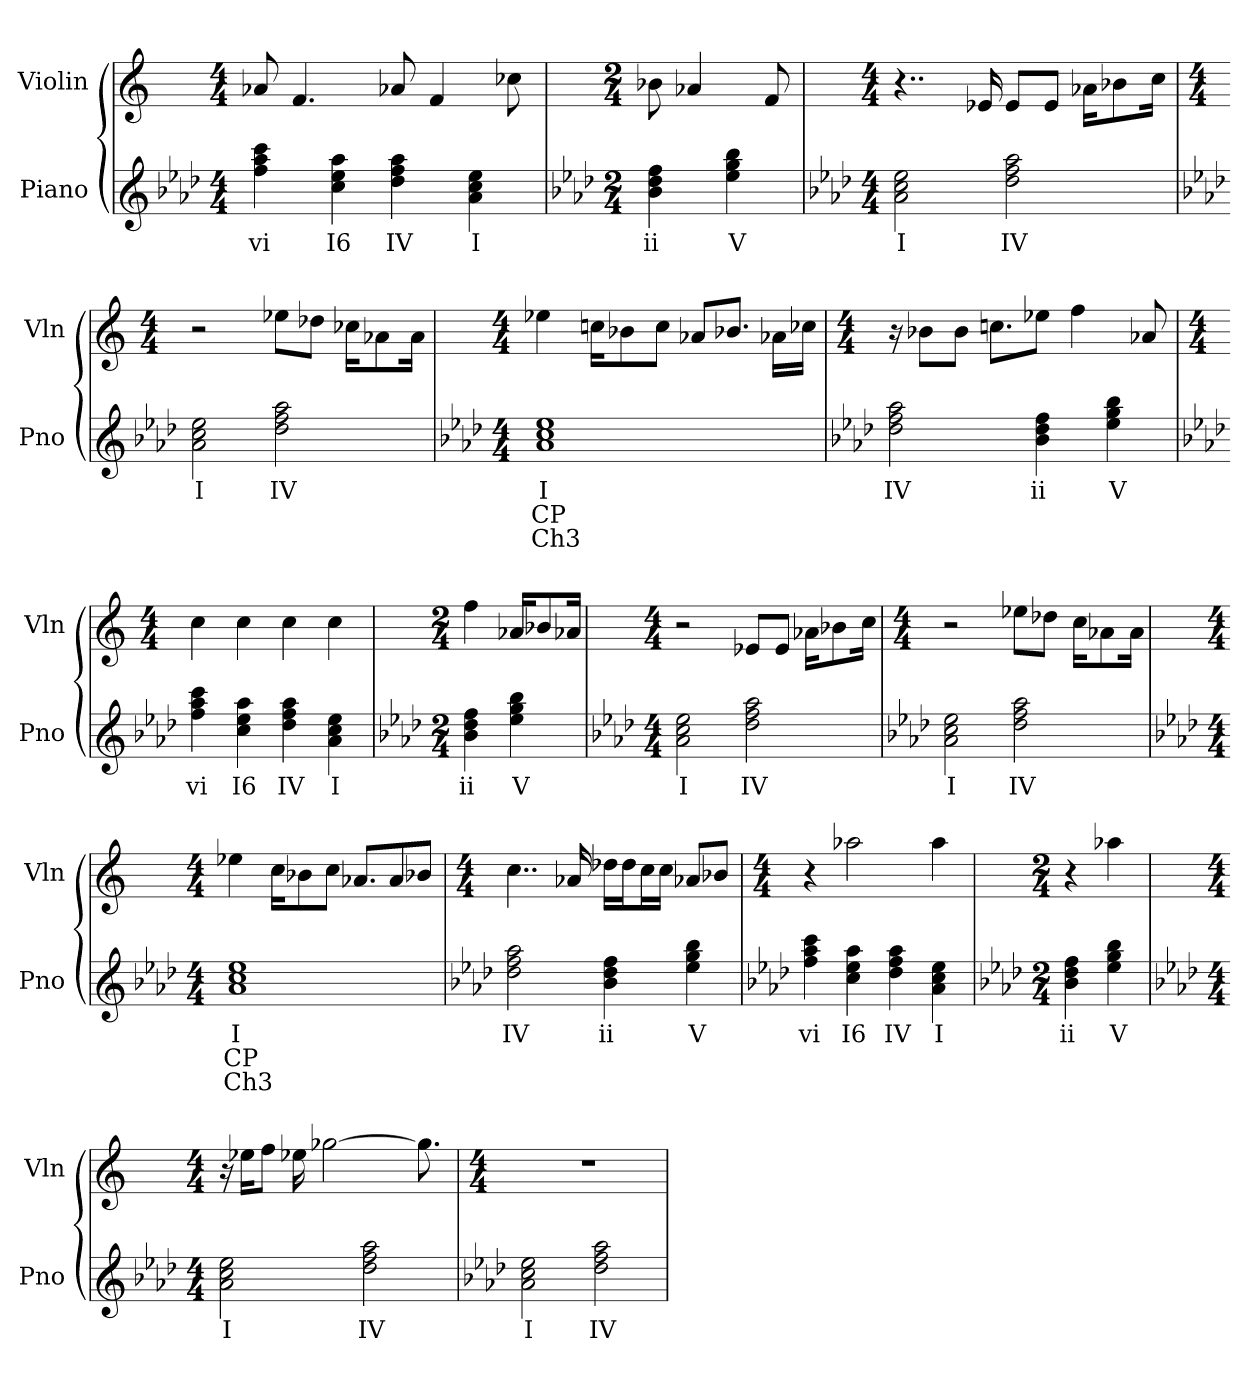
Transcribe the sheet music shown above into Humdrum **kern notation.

**kern	**text	**text	**text	**kern
*part2	*part2	*part2	*part2	*part1
*staff2	*staff2	*staff2	*staff2	*staff1
*I"Piano	*	*	*	*I"Violin
*I'Pno	*	*	*	*I'Vln
*k[b-e-a-d-]	*	*	*	*
*A-:	*	*	*	*
*M4/4	*	*	*	*M4/4
=	=	=	=	=
4ff 4aa- 4ccc	vi	.	.	8a-X
.	.	.	.	4.f
4cc 4ee- 4aa-	I6	.	.	.
4dd- 4ff 4aa-	IV	.	.	8a-X
.	.	.	.	4f
4a- 4cc 4ee-	I	.	.	.
.	.	.	.	8cc-X
=	=	=	=	=
*k[b-e-a-d-]	*	*	*	*
*A-:	*	*	*	*
*M2/4	*	*	*	*M2/4
4b- 4dd- 4ff	ii	.	.	8b-X
.	.	.	.	4a-X
4ee- 4gg 4bb-	V	.	.	.
.	.	.	.	8f
=	=	=	=	=
*k[b-e-a-d-]	*	*	*	*
*A-:	*	*	*	*
*M4/4	*	*	*	*M4/4
2a- 2cc 2ee-	I	.	.	4..r
.	.	.	.	16e-X
2dd- 2ff 2aa-	IV	.	.	8e-L
.	.	.	.	8e-J
.	.	.	.	16a-XKL
.	.	.	.	8b-X
.	.	.	.	16ccJk
=	=	=	=	=
*k[b-e-a-d-]	*	*	*	*
*A-:	*	*	*	*
*	*	*	*	*M4/4
2a- 2cc 2ee-	I	.	.	2r
2dd- 2ff 2aa-	IV	.	.	8ee-XL
.	.	.	.	8dd-XJ
.	.	.	.	16cc-XKL
.	.	.	.	8a-X
.	.	.	.	16a-Jk
=	=	=	=	=
*k[b-e-a-d-]	*	*	*	*
*A-:	*	*	*	*
*M4/4	*	*	*	*M4/4
1a- 1cc 1ee-	I	CP	Ch3	4ee-X
.	.	.	.	16ccnKL
.	.	.	.	8b-X
.	.	.	.	8ccJ
.	.	.	.	8a-XL
.	.	.	.	8.b-XJ
.	.	.	.	16a-XLL
.	.	.	.	16cc-XJJ
=	=	=	=	=
*k[b-e-a-d-]	*	*	*	*
*A-:	*	*	*	*
*	*	*	*	*M4/4
2dd- 2ff 2aa-	IV	.	.	16r
.	.	.	.	8b-XL
.	.	.	.	8b-J
.	.	.	.	8.ccnL
4b- 4dd- 4ff	ii	.	.	8ee-XJ
.	.	.	.	4ff
4ee- 4gg 4bb-	V	.	.	.
.	.	.	.	8a-X
=	=	=	=	=
*k[b-e-a-d-]	*	*	*	*
*A-:	*	*	*	*
*	*	*	*	*M4/4
4ff 4aa- 4ccc	vi	.	.	4cc
4cc 4ee- 4aa-	I6	.	.	4cc
4dd- 4ff 4aa-	IV	.	.	4cc
4a- 4cc 4ee-	I	.	.	4cc
=	=	=	=	=
*k[b-e-a-d-]	*	*	*	*
*A-:	*	*	*	*
*M2/4	*	*	*	*M2/4
4b- 4dd- 4ff	ii	.	.	4ff
4ee- 4gg 4bb-	V	.	.	16a-XKL
.	.	.	.	8b-X
.	.	.	.	16a-XJk
=	=	=	=	=
*k[b-e-a-d-]	*	*	*	*
*A-:	*	*	*	*
*M4/4	*	*	*	*M4/4
2a- 2cc 2ee-	I	.	.	2r
2dd- 2ff 2aa-	IV	.	.	8e-XL
.	.	.	.	8e-J
.	.	.	.	16a-XKL
.	.	.	.	8b-X
.	.	.	.	16ccJk
=	=	=	=	=
*k[b-e-a-d-]	*	*	*	*
*A-:	*	*	*	*
*	*	*	*	*M4/4
2a- 2cc 2ee-	I	.	.	2r
2dd- 2ff 2aa-	IV	.	.	8ee-XL
.	.	.	.	8dd-XJ
.	.	.	.	16ccKL
.	.	.	.	8a-X
.	.	.	.	16a-Jk
=	=	=	=	=
*k[b-e-a-d-]	*	*	*	*
*A-:	*	*	*	*
*M4/4	*	*	*	*M4/4
1a- 1cc 1ee-	I	CP	Ch3	4ee-X
.	.	.	.	16ccKL
.	.	.	.	8b-X
.	.	.	.	8ccJ
.	.	.	.	8.a-XL
.	.	.	.	8a-
.	.	.	.	8b-XJ
=	=	=	=	=
*k[b-e-a-d-]	*	*	*	*
*A-:	*	*	*	*
*	*	*	*	*M4/4
2dd- 2ff 2aa-	IV	.	.	4..cc
.	.	.	.	16a-X
4b- 4dd- 4ff	ii	.	.	16dd-XLL
.	.	.	.	16dd-J
.	.	.	.	16ccL
.	.	.	.	16ccJJ
4ee- 4gg 4bb-	V	.	.	8a-XL
.	.	.	.	8b-XJ
=	=	=	=	=
*k[b-e-a-d-]	*	*	*	*
*A-:	*	*	*	*
*	*	*	*	*M4/4
4ff 4aa- 4ccc	vi	.	.	4r
4cc 4ee- 4aa-	I6	.	.	2aa-X
4dd- 4ff 4aa-	IV	.	.	.
4a- 4cc 4ee-	I	.	.	4aa-
=	=	=	=	=
*k[b-e-a-d-]	*	*	*	*
*A-:	*	*	*	*
*M2/4	*	*	*	*M2/4
4b- 4dd- 4ff	ii	.	.	4r
4ee- 4gg 4bb-	V	.	.	4aa-X
=	=	=	=	=
*k[b-e-a-d-]	*	*	*	*
*A-:	*	*	*	*
*M4/4	*	*	*	*M4/4
2a- 2cc 2ee-	I	.	.	16r
.	.	.	.	16ee-XKL
.	.	.	.	8ffJ
.	.	.	.	16ee-X
.	.	.	.	[2gg-X
2dd- 2ff 2aa-	IV	.	.	.
.	.	.	.	8.gg-]
=	=	=	=	=
*k[b-e-a-d-]	*	*	*	*
*A-:	*	*	*	*
*	*	*	*	*M4/4
2a- 2cc 2ee-	I	.	.	1r
2dd- 2ff 2aa-	IV	.	.	.
=	=	=	=	=
*-	*-	*-	*-	*-
